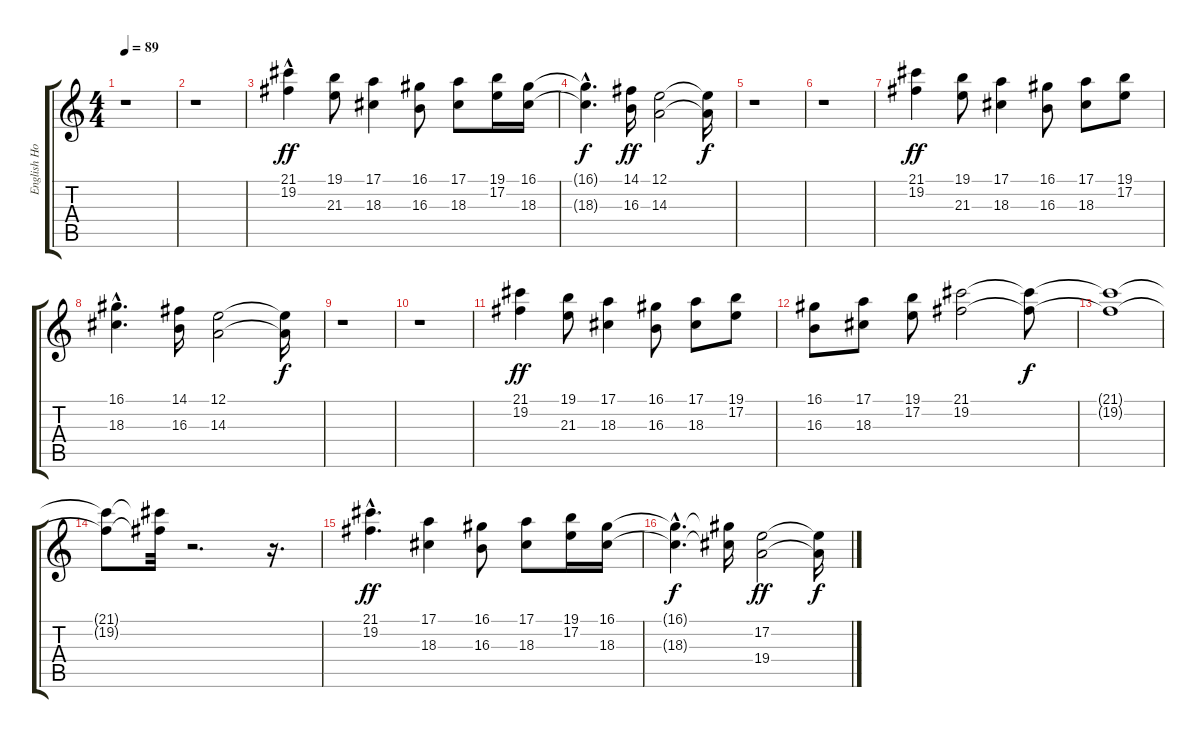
\track ("English Horn" "English Ho") {instrument englishhorn}
\staff {score tabs}
\tuning (E4 B3 G3 D3 A2 E2) {hide}
\ts (4 4)
\tempo 89
\clef g2
\ks c
r.1{dy f} |
r.1 |
(21.1{hac} 19.2).4{dy ff} (19.1 21.3).8 (17.1 18.3).4 (16.1 16.3).8 (17.1 18.3).8 (19.1 17.2).16 (16.1 18.3).16 |
(16.1{hac t} 18.3{hac t}).4{d dy f} (14.1 16.3).16{dy ff} (12.1 14.3).2 (12.1{t} 14.3{t}).16{dy f} |
r.1 |
r.1 |
(21.1 19.2).4{dy ff} (19.1 21.3).8 (17.1 18.3).4 (16.1 16.3).8 (17.1 18.3).8 (19.1 17.2).8 |
(16.1{hac} 18.3{hac}).4{d} (14.1 16.3).16 (12.1 14.3).2 (12.1{t} 14.3{t}).16{dy f} |
r.1 |
r.1 |
(21.1 19.2).4{dy ff} (19.1 21.3).8 (17.1 18.3).4 (16.1 16.3).8 (17.1 18.3).8 (19.1 17.2).8 |
(16.1 16.3).8 (17.1 18.3).8 (19.1 17.2).8 (21.1 19.2).2 (21.1{t} 19.2{t}).8{dy f} |
(21.1{t} 19.2{t}).1 |
(21.1{t} 19.2{t}).8 (21.1{t} 19.2{t}).32 r.2{d} r.16{d} |
(21.1{hac} 19.2{hac}).4{d dy ff} (17.1 18.3).4 (16.1 16.3).8 (17.1 18.3).8 (19.1 17.2).16 (16.1 18.3).16 |
(16.1{hac t} 18.3{hac t}).4{d dy f} (16.1{t} 18.3{t}).16 (17.2 19.4).2{dy ff} (17.2{t} 19.4{t}).16{dy f}
